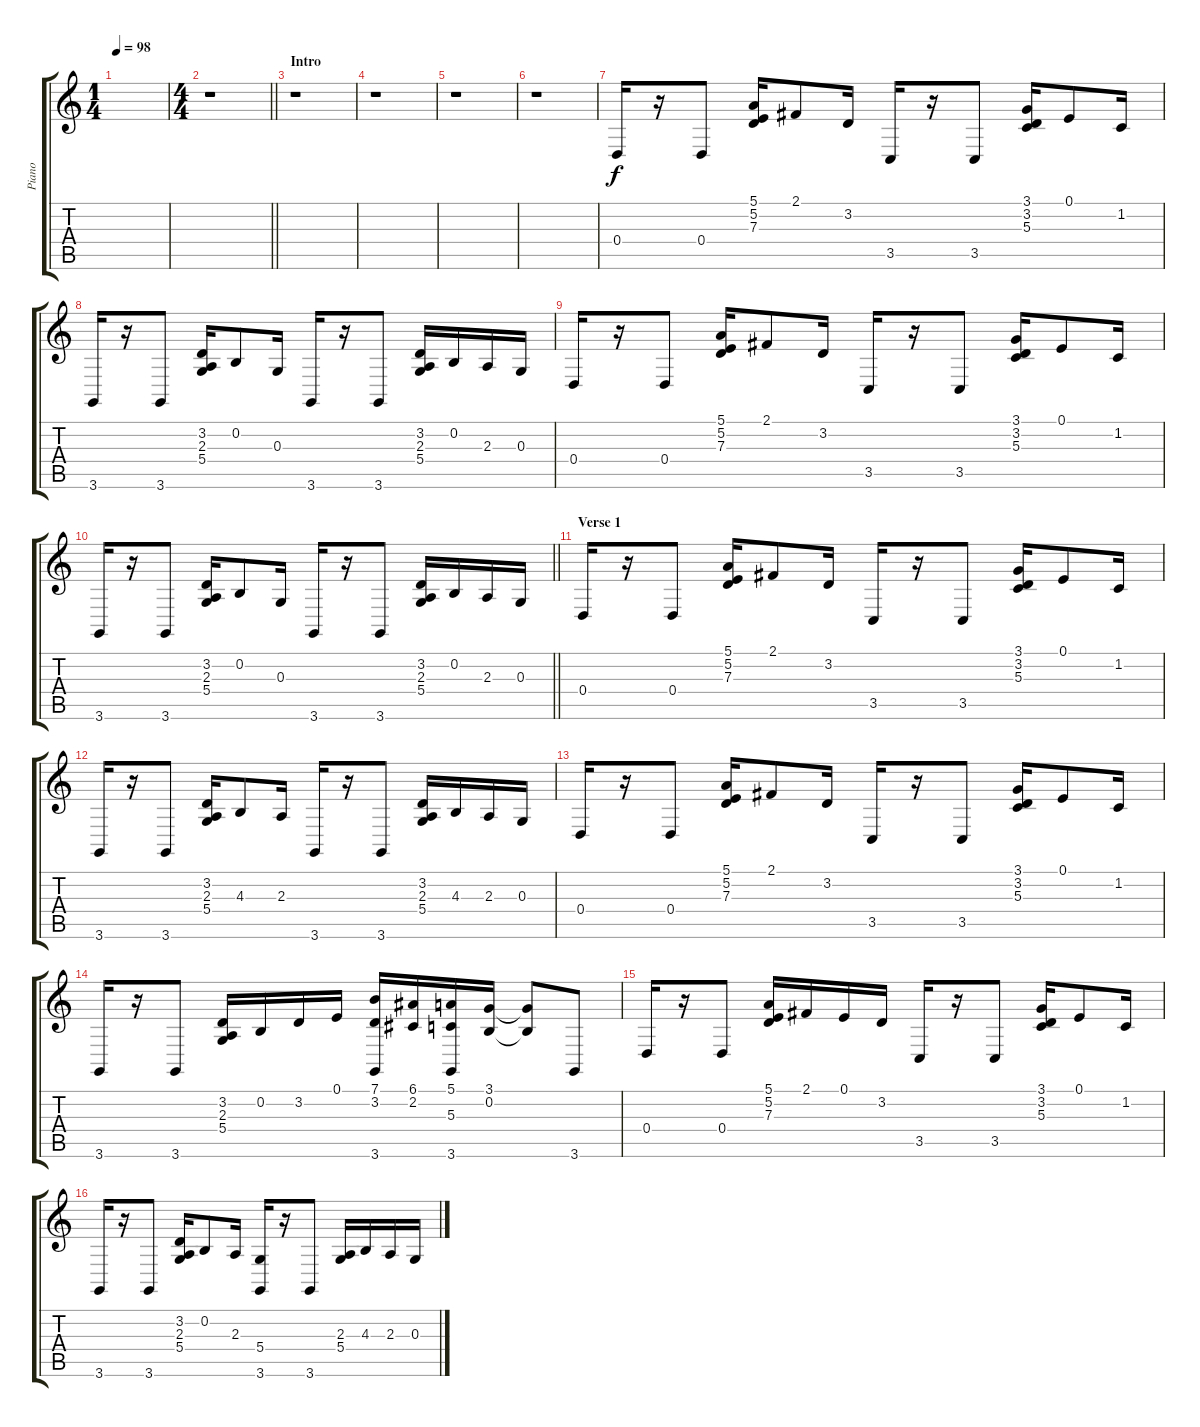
\track ("Piano" "Piano") {instrument acousticgrandpiano}
\staff {score tabs}
\tuning (E4 B3 G3 D3 A2 E2) {hide}
\ts (1 4)
\tempo 98
\clef g2
\ks c
|
\ts (4 4)
\barLineRight lightlight
r.1 |
\section ("" "Intro")
r.1 |
r.1 |
r.1 |
r.1 |
0.4.16 r.16 0.4.8 (5.1 5.2 7.3).16 2.1.8 3.2.16 3.5.16 r.16 3.5.8 (3.1 3.2 5.3).16 0.1.8 1.2.16 |
3.6.16 r.16 3.6.8 (3.2 2.3 5.4).16 0.2.8 0.3.16 3.6.16 r.16 3.6.8 (3.2 2.3 5.4).16 0.2.16 2.3.16 0.3.16 |
0.4.16 r.16 0.4.8 (5.1 5.2 7.3).16 2.1.8 3.2.16 3.5.16 r.16 3.5.8 (3.1 3.2 5.3).16 0.1.8 1.2.16 |
\barLineRight lightlight
3.6.16 r.16 3.6.8 (3.2 2.3 5.4).16 0.2.8 0.3.16 3.6.16 r.16 3.6.8 (3.2 2.3 5.4).16 0.2.16 2.3.16 0.3.16 |
\section ("" "Verse 1")
0.4.16 r.16 0.4.8 (5.1 5.2 7.3).16 2.1.8 3.2.16 3.5.16 r.16 3.5.8 (3.1 3.2 5.3).16 0.1.8 1.2.16 |
3.6.16 r.16 3.6.8 (3.2 2.3 5.4).16 4.3.8 2.3.16 3.6.16 r.16 3.6.8 (3.2 2.3 5.4).16 4.3.16 2.3.16 0.3.16 |
0.4.16 r.16 0.4.8 (5.1 5.2 7.3).16 2.1.8 3.2.16 3.5.16 r.16 3.5.8 (3.1 3.2 5.3).16 0.1.8 1.2.16 |
3.6.16 r.16 3.6.8 (3.2 2.3 5.4).16 0.2.16 3.2.16 0.1.16 (7.1 3.2 3.6).16 (6.1 2.2).16 (5.1 5.3 3.6).16 (3.1 0.2).16 (3.1{t} 0.2{t}).8 3.6.8 |
0.4.16 r.16 0.4.8 (5.1 5.2 7.3).16 2.1.16 0.1.16 3.2.16 3.5.16 r.16 3.5.8 (3.1 3.2 5.3).16 0.1.8 1.2.16 |
3.6.16 r.16 3.6.8 (3.2 2.3 5.4).16 0.2.8 2.3.16 (5.4 3.6).16 r.16 3.6.8 (2.3 5.4).16 4.3.16 2.3.16 0.3.16
